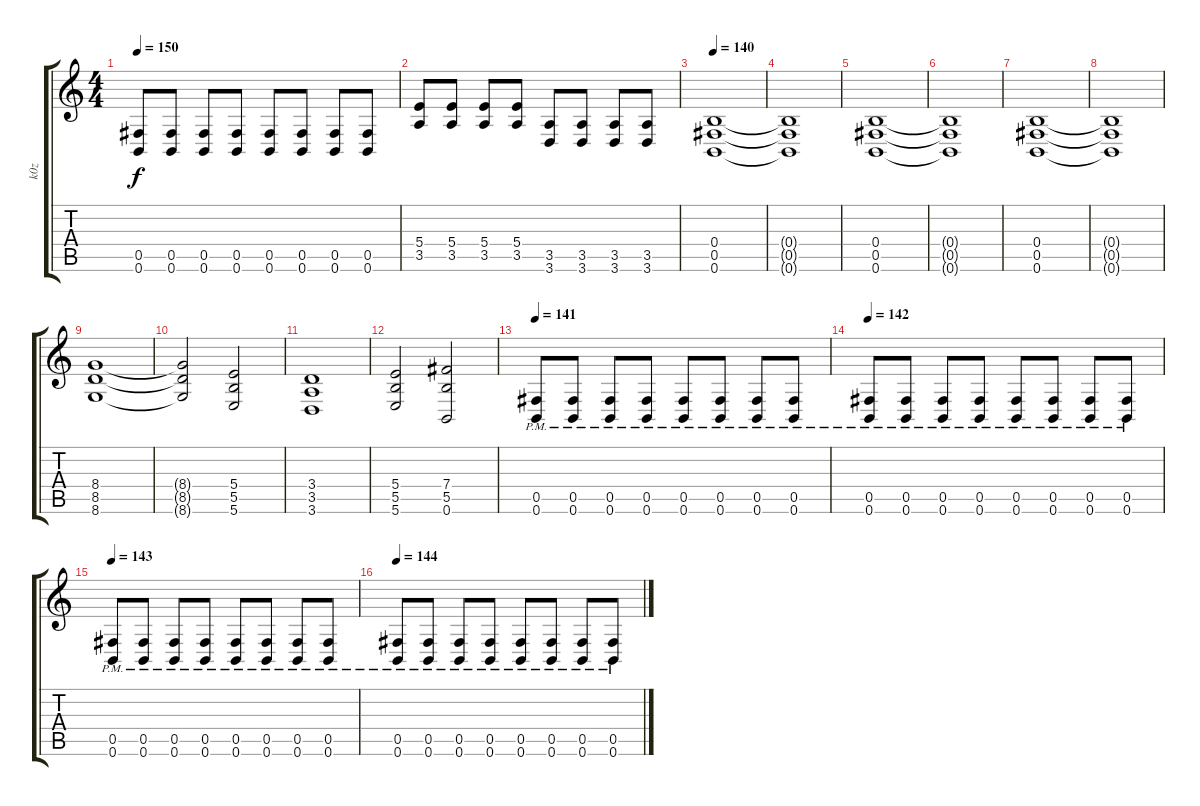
\track ("k0z" "k0z") {instrument distortionguitar}
\staff {score tabs}
\tuning (Db4 Ab3 E3 B2 Gb2 B1) {hide}
\ts (4 4)
\tempo 150
\clef g2
\ks c
(0.5 0.6).8{dy f} (0.5 0.6).8 (0.5 0.6).8 (0.5 0.6).8 (0.5 0.6).8 (0.5 0.6).8 (0.5 0.6).8 (0.5 0.6).8 |
(5.4 3.5).8 (5.4 3.5).8 (5.4 3.5).8 (5.4 3.5).8 (3.5 3.6).8 (3.5 3.6).8 (3.5 3.6).8 (3.5 3.6).8 |
\tempo 140
(0.4 0.5 0.6).1 |
(0.4{t} 0.5{t} 0.6{t}).1 |
(0.4 0.5 0.6).1{volume 16} |
(0.4{t} 0.5{t} 0.6{t}).1 |
(0.4 0.5 0.6).1 |
(0.4{t} 0.5{t} 0.6{t}).1 |
(8.4 8.5 8.6).1 |
(8.4{t} 8.5{t} 8.6{t}).2 (5.4 5.5 5.6).2 |
(3.4 3.5 3.6).1 |
(5.4 5.5 5.6).2 (7.4 5.5 0.6).2 |
\tempo 141
(0.5{pm} 0.6{pm}).8{volume 16} (0.5{pm} 0.6{pm}).8 (0.5{pm} 0.6{pm}).8 (0.5{pm} 0.6{pm}).8 (0.5{pm} 0.6{pm}).8 (0.5{pm} 0.6{pm}).8 (0.5{pm} 0.6{pm}).8 (0.5{pm} 0.6{pm}).8 |
\tempo 142
(0.5{pm} 0.6{pm}).8 (0.5{pm} 0.6{pm}).8 (0.5{pm} 0.6{pm}).8 (0.5{pm} 0.6{pm}).8 (0.5{pm} 0.6{pm}).8 (0.5{pm} 0.6{pm}).8 (0.5{pm} 0.6{pm}).8 (0.5{pm} 0.6{pm}).8 |
\tempo 143
(0.5{pm} 0.6{pm}).8 (0.5{pm} 0.6{pm}).8 (0.5{pm} 0.6{pm}).8 (0.5{pm} 0.6{pm}).8 (0.5{pm} 0.6{pm}).8 (0.5{pm} 0.6{pm}).8 (0.5{pm} 0.6{pm}).8 (0.5{pm} 0.6{pm}).8 |
\tempo 144
(0.5{pm} 0.6{pm}).8 (0.5{pm} 0.6{pm}).8 (0.5{pm} 0.6{pm}).8 (0.5{pm} 0.6{pm}).8 (0.5{pm} 0.6{pm}).8 (0.5{pm} 0.6{pm}).8 (0.5{pm} 0.6{pm}).8 (0.5{pm} 0.6{pm}).8
